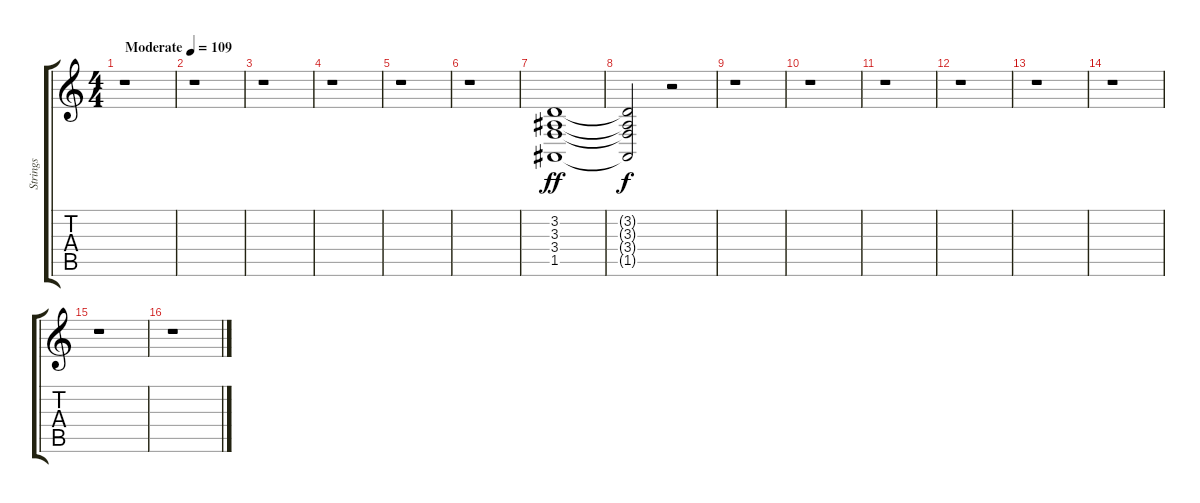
\track ("Strings" "Strings") {instrument stringensemble1}
\staff {score tabs}
\tuning (E4 B3 G3 D3 A2 E2) {hide}
\ts (4 4)
\tempo (109 "Moderate")
\clef g2
\ks c
r.1{dy ff instrument stringensemble1} |
r.1 |
r.1 |
r.1 |
r.1 |
r.1 |
(3.2 3.3 3.4 1.5).1 |
(3.2{t} 3.3{t} 3.4{t} 1.5{t}).2{dy f} r.2 |
r.1 |
r.1 |
r.1 |
r.1 |
r.1 |
r.1 |
r.1 |
r.1
